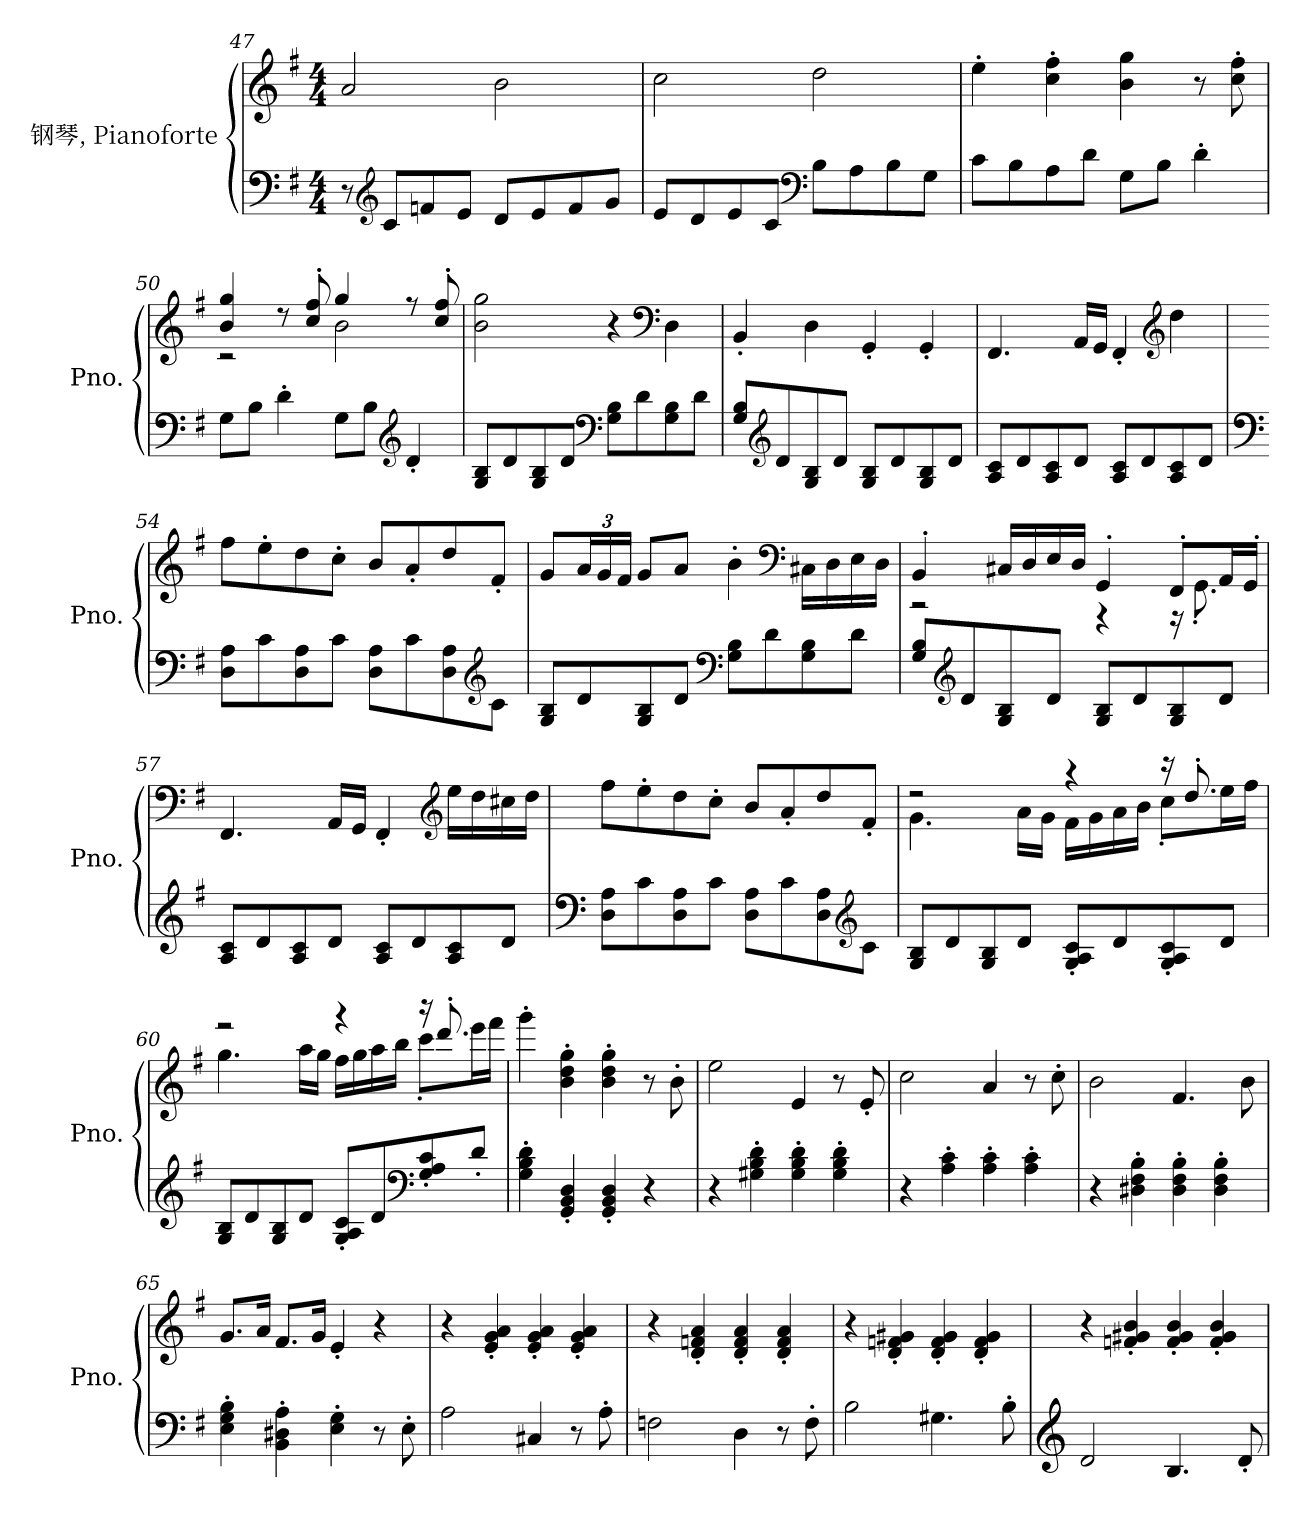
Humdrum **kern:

**kern	**kern
*part2	*part1
*staff2	*staff1
*I"钢琴, Pianoforte	*I"钢琴, Pianoforte
*I'Pno.	*I'Pno.
!!LO:PB:g=z
*clefF4	*clefG2
*k[f#]	*k[f#]
*M4/4	*M4/4
=47	=47
8r	2a/
*clefG2	*
8c/L	.
8fn/	.
8e/J	.
8d/L	2b\
8e/	.
8f/	.
8g/J	.
=48	=48
8e/L	2cc\
8d/	.
8e/	.
8c/J	.
*clefF4	*
8B\L	2dd\
8A\	.
8B\	.
8G\J	.
=49	=49
8c\L	4ee'\
8B\	.
8A\	4cc\' 4ff#\'
8d\J	.
8G\L	4b\ 4gg\
8B\J	.
4d'\	8r
.	8cc\' 8ff#\'
=50	=50
*	*^
8G\L	4b/ 4gg/	2r
8B\J	.	.
4d'\	8r	.
.	8cc/' 8ff#/'	.
8G\L	4gg/	2b\
8B\J	.	.
*clefG2	*	*
4d'/	8r	.
.	8cc/' 8ff#/'	.
*	*v	*v
!!LO:LB:g=z
=51	=51
8G/ 8B/L	2b\ 2gg\
8d/	.
8G/ 8B/	.
8d/J	.
*clefF4	*
8G\ 8B\L	4r
8d\	.
*	*clefF4
8G\ 8B\	4D\
8d\J	.
=52	=52
8G/ 8B/L	4BB'/
*clefG2	*
8d/	.
8G/ 8B/	4D\
8d/J	.
8G/ 8B/L	4GG'/
8d/	.
8G/ 8B/	4GG'/
8d/J	.
=53	=53
8A/ 8c/L	4.FF#/
8d/	.
8A/ 8c/	.
8d/J	16AA/LL
.	16GG/JJ
8A/ 8c/L	4FF#'/
8d/	.
*	*clefG2
8A/ 8c/	4dd\
8d/J	.
=54	=54
*clefF4	*
8D\ 8A\L	8ff#\L
8c\	8ee'\
8D\ 8A\	8dd\
8c\J	8cc'\J
8D\ 8A\L	8b/L
8c\	8a'/
8D\ 8A\	8dd/
*clefG2	*
8c\J	8f#'/J
!!LO:LB:g=z
=55	=55
8G/ 8B/L	8g/L
*	*Xbrackettup
8d/	24a/L
.	24g/
.	24f#/JJ
8G/ 8B/	8g/L
8d/J	8a/J
*clefF4	*
8G\ 8B\L	4b'\
8d\	.
*	*clefF4
8G\ 8B\	16C#X\LL
.	16D\
8d\J	16E\
.	16D\JJ
=56	=56
*	*^
8G/ 8B/L	4BB'/	2r
*clefG2	*	*
8d/	.	.
8G/ 8B/	16C#X/LL	.
.	16D/	.
8d/J	16E/	.
.	16D/JJ	.
8G/ 8B/L	4GG'/	4r
8d/	.	.
8G/ 8B/	8FF#'/L	16r
.	.	8.GG'\
8d/J	16AA/L	.
.	16GG'/JJ	.
*	*v	*v
=57	=57
8A/ 8c/L	4.FF#/
8d/	.
8A/ 8c/	.
8d/J	16AA/LL
.	16GG/JJ
8A/ 8c/L	4FF#'/
8d/	.
*	*clefG2
8A/ 8c/	16ee\LL
.	16dd\
8d/J	16cc#X\
.	16dd\JJ
!!LO:LB:g=z
=58	=58
*clefF4	*
8D\ 8A\L	8ff#\L
8c\	8ee'\
8D\ 8A\	8dd\
8c\J	8cc'\J
8D\ 8A\L	8b/L
8c\	8a'/
8D\ 8A\	8dd/
*clefG2	*
8c\J	8f#'/J
=59	=59
*	*^
8G/ 8B/L	2r	4.g\
8d/	.	.
8G/ 8B/	.	.
8d/J	.	16a\LL
.	.	16g\JJ
8G/' 8A/' 8c/'L	4r	16f#\LL
.	.	16g\
8d/	.	16a\
.	.	16b\JJ
8G/' 8A/' 8c/'	16r	8cc'\L
.	8.dd'/	.
8d/J	.	16ee\L
.	.	16ff#\JJ
=60	=60	=60
8G/ 8B/L	2r	4.gg\
8d/	.	.
8G/ 8B/	.	.
8d/J	.	16aa\LL
.	.	16gg\JJ
8G/' 8A/' 8c/'L	4r	16ff#\LL
.	.	16gg\
8d/	.	16aa\
.	.	16bb\JJ
*clefF4	*	*
8G/' 8A/' 8c/'	16r	8ccc'\L
.	8.ddd'/	.
8d'/J	.	16eee\L
*	*MM116	*
.	.	16fff#\JJ
*	*v	*v
!!LO:LB:g=z
=61	=61
4G\' 4B\' 4d\'	4ggg'\
4GG/' 4BB/' 4D/'	4b\' 4dd\' 4gg\'
*	*MM112
4GG/' 4BB/' 4D/'	4b\' 4dd\' 4gg\'
4r	8r
*	*MM120
.	8b'\
=62	=62
4r	2ee\
4G#X\' 4B\' 4d\'	.
4G#\' 4B\' 4d\'	4e/
4G#\' 4B\' 4d\'	8r
.	8e'/
=63	=63
4r	2cc\
4A\' 4c\'	.
4A\' 4c\'	4a/
4A\' 4c\'	8r
.	8cc'\
=64	=64
4r	2b\
4D#X\' 4F#\' 4B\'	.
4D#\' 4F#\' 4B\'	4.f#/
4D#\' 4F#\' 4B\'	.
.	8b\
=65	=65
4E\' 4G\' 4B\'	8.g/L
.	16a/Jk
4BB\' 4D#X\' 4A\'	8.f#/L
.	16g/Jk
4E\' 4G\'	4e'/
8r	4r
8E'\	.
=66	=66
2A\	4r
.	4e/' 4g/' 4a/'
4C#X/	4e/' 4g/' 4a/'
8r	4e/' 4g/' 4a/'
8A'\	.
!!LO:LB:g=z
=67	=67
2Fn\	4r
.	4d/' 4fn/' 4a/'
4D\	4d/' 4f/' 4a/'
8r	4d/' 4f/' 4a/'
8F'\	.
=68	=68
2B\	4r
.	4d/' 4fn/' 4g#X/'
4.G#X\	4d/' 4f/' 4g#/'
.	4d/' 4f/' 4g#/'
8B'\	.
=69	=69
*clefG2	*
2d/	4r
.	4fn/' 4g#X/' 4b/'
4.B/	4f/' 4g#/' 4b/'
.	4f/' 4g#/' 4b/'
8d'/	.
=	=
*-	*-
